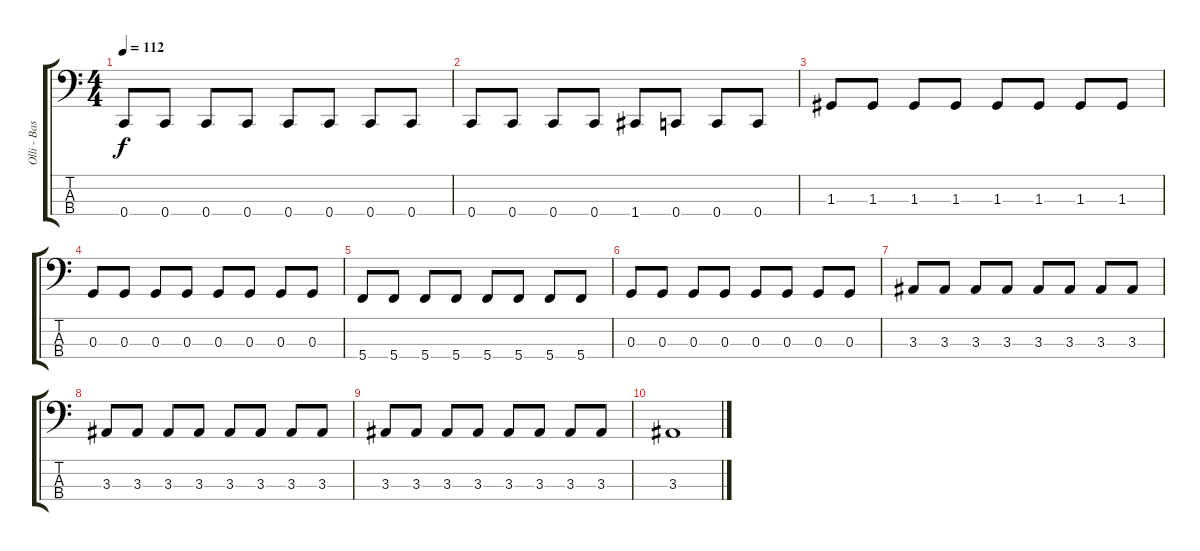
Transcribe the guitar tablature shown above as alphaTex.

\track ("Olli - Bass" "Olli - Bas") {instrument electricbassfinger}
\staff {score tabs}
\tuning (F2 C2 G1 C1) {hide}
\ts (4 4)
\tempo 112
\clef f4
\ks c
0.4.8{dy f} 0.4.8 0.4.8 0.4.8 0.4.8 0.4.8 0.4.8 0.4.8 |
0.4.8 0.4.8 0.4.8 0.4.8 1.4.8 0.4.8 0.4.8 0.4.8 |
1.3.8 1.3.8 1.3.8 1.3.8 1.3.8 1.3.8 1.3.8 1.3.8 |
0.3.8 0.3.8 0.3.8 0.3.8 0.3.8 0.3.8 0.3.8 0.3.8 |
5.4.8 5.4.8 5.4.8 5.4.8 5.4.8 5.4.8 5.4.8 5.4.8 |
0.3.8 0.3.8 0.3.8 0.3.8 0.3.8 0.3.8 0.3.8 0.3.8 |
3.3.8 3.3.8 3.3.8 3.3.8 3.3.8 3.3.8 3.3.8 3.3.8 |
3.3.8 3.3.8 3.3.8 3.3.8 3.3.8 3.3.8 3.3.8 3.3.8 |
3.3.8 3.3.8 3.3.8 3.3.8 3.3.8 3.3.8 3.3.8 3.3.8 |
3.3.1
